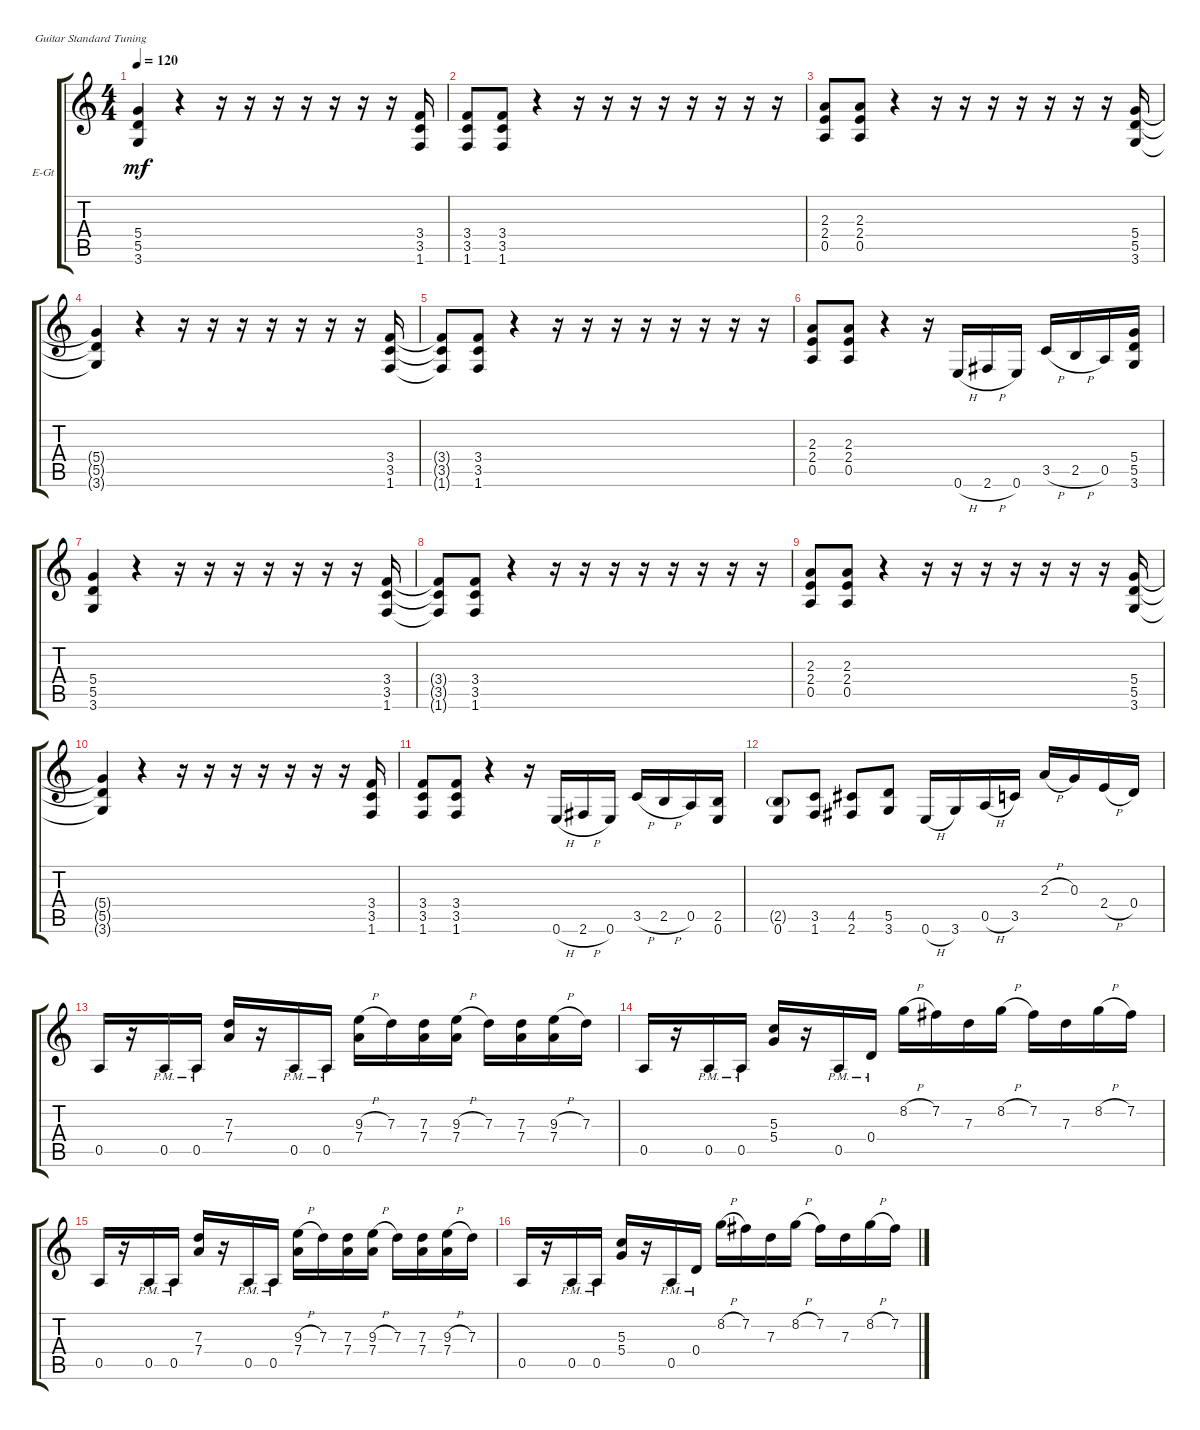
\defaultSystemsLayout 4
\bracketExtendMode groupsimilarinstruments
\firstSystemTrackNameOrientation horizontal
\otherSystemsTrackNameOrientation horizontal
\track ("Tracii Guns" "E-Gt") {instrument distortionguitar}
\staff {score tabs}
\tuning (E4 B3 G3 D3 A2 E2)
\ts (4 4)
\tempo 120
\clef g2
\ks c
(5.4{t} 5.5{t} 3.6{t}).4{dy mf} r.4 r.16 r.16 r.16 r.16 r.16 r.16 r.16 (3.4 3.5 1.6).16 |
(3.4 3.5 1.6).8 (3.4 3.5 1.6).8 r.4 r.16 r.16 r.16 r.16 r.16 r.16 r.16 r.16 |
(2.3 2.4 0.5).8 (2.3 2.4 0.5).8 r.4 r.16 r.16 r.16 r.16 r.16 r.16 r.16 (5.4 5.5 3.6).16 |
(5.4{t} 5.5{t} 3.6{t}).4 r.4 r.16 r.16 r.16 r.16 r.16 r.16 r.16 (3.4 3.5 1.6).16 |
(3.4{t} 3.5{t} 1.6{t}).8 (3.4 3.5 1.6).8 r.4 r.16 r.16 r.16 r.16 r.16 r.16 r.16 r.16 |
(2.3 2.4 0.5).8 (2.3 2.4 0.5).8 r.4 r.16 0.6{h}.16 2.6{h}.16 0.6.16 3.5{h}.16 2.5{h}.16 0.5.16 (5.4 5.5 3.6).16 |
(5.4 5.5 3.6).4 r.4 r.16 r.16 r.16 r.16 r.16 r.16 r.16 (3.4 3.5 1.6).16 |
(3.4{t} 3.5{t} 1.6{t}).8 (3.4 3.5 1.6).8 r.4 r.16 r.16 r.16 r.16 r.16 r.16 r.16 r.16 |
(2.3 2.4 0.5).8 (2.3 2.4 0.5).8 r.4 r.16 r.16 r.16 r.16 r.16 r.16 r.16 (5.4 5.5 3.6).16 |
(5.4{t} 5.5{t} 3.6{t}).4 r.4 r.16 r.16 r.16 r.16 r.16 r.16 r.16 (3.4 3.5 1.6).16 |
(3.4 3.5 1.6).8 (3.4 3.5 1.6).8 r.4 r.16 0.6{h}.16 2.6{h}.16 0.6.16 3.5{h}.16 2.5{h}.16 0.5.16 (0.6 2.5).16 |
(0.6 2.5{g}).8 (1.6 3.5).8 (2.6 4.5).8 (3.6 5.5).8 0.6{h}.16 3.6.16 0.5{h}.16 3.5.16 2.3{h}.16 0.3.16 2.4{h}.16 0.4.16 |
0.5.16 r.16 0.5{pm}.16 0.5{pm}.16 (7.4 7.3).16 r.16 0.5{pm}.16 0.5{pm}.16 (7.4 9.3{h}).16 7.3.16 (7.3 7.4).16 (7.4 9.3{h}).16 7.3.16 (7.3 7.4).16 (7.4 9.3{h}).16 7.3.16 |
0.5.16 r.16 0.5{pm}.16 0.5{pm}.16 (5.4 5.3).16 r.16 0.5{pm}.16 0.4{pm}.16 8.2{h}.16 7.2.16 7.3.16 8.2{h}.16 7.2.16 7.3.16 8.2{h}.16 7.2.16 |
0.5.16 r.16 0.5{pm}.16 0.5{pm}.16 (7.4 7.3).16 r.16 0.5{pm}.16 0.5{pm}.16 (7.4 9.3{h}).16 7.3.16 (7.3 7.4).16 (7.4 9.3{h}).16 7.3.16 (7.3 7.4).16 (7.4 9.3{h}).16 7.3.16 |
0.5.16 r.16 0.5{pm}.16 0.5{pm}.16 (5.4 5.3).16 r.16 0.5{pm}.16 0.4{pm}.16 8.2{h}.16 7.2.16 7.3.16 8.2{h}.16 7.2.16 7.3.16 8.2{h}.16 7.2.16
